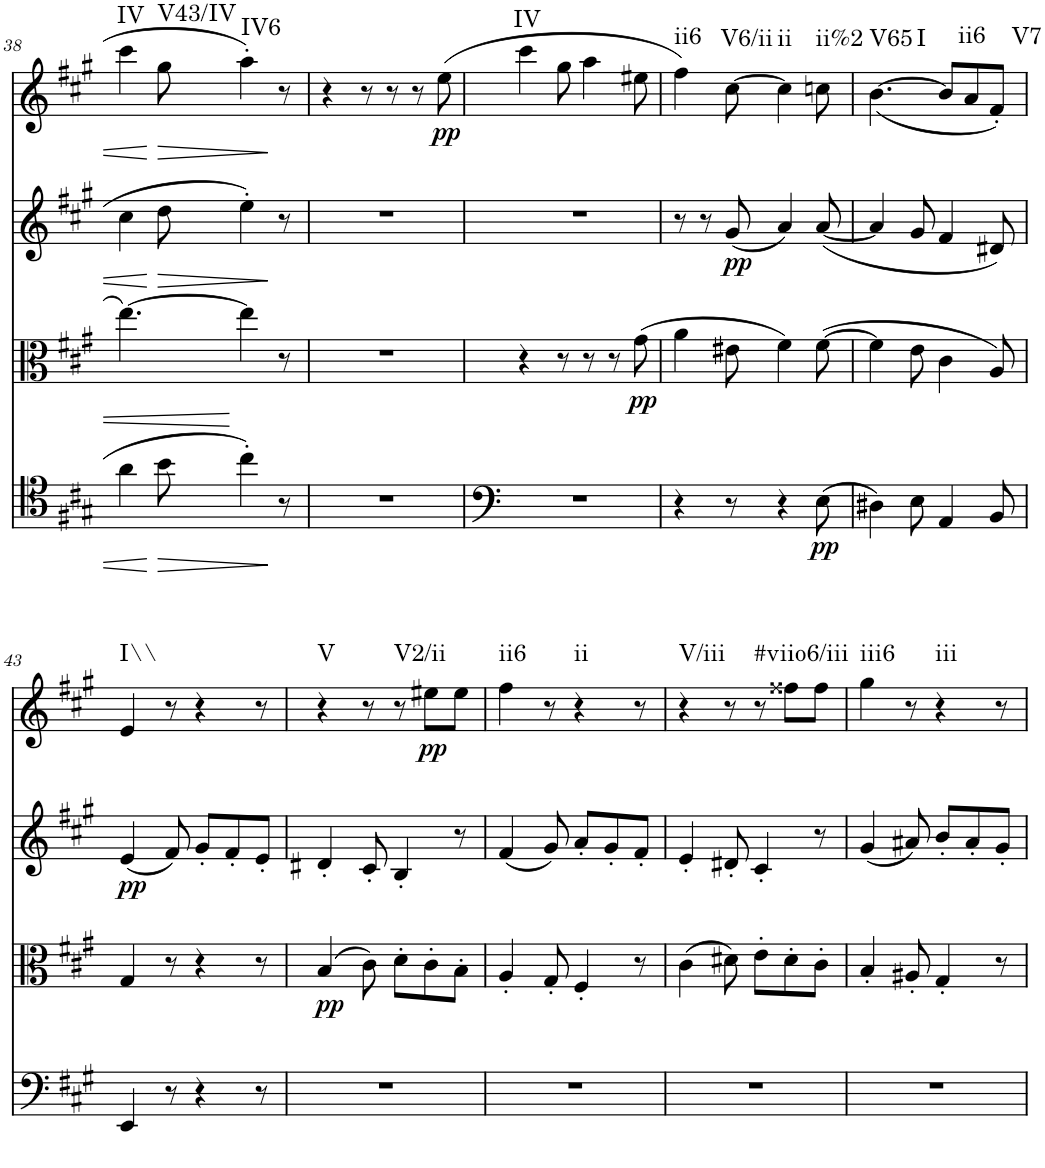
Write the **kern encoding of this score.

**kern	**dynam	**kern	**dynam	**kern	**dynam	**kern	**dynam	**harte
*part4	*part4	*part3	*part3	*part2	*part2	*part1	*part1	*part1
*staff4	*staff4	*staff3	*staff3	*staff2	*staff2	*staff1	*staff1	*
*I"Violoncello	*	*I"Viola	*	*I"Violin 2	*	*I"Violin 1	*	*
*I'Vc	*	*I'Vla	*	*I'Vln	*	*I'Vln	*	*
!!LO:PB:g=z
*clefC4	*	*clefC3	*	*clefG2	*	*clefG2	*	*
*k[f#c#g#]	*	*k[f#c#g#]	*	*k[f#c#g#]	*	*k[f#c#g#]	*	*
*A:	*	*A:	*	*A:	*	*A:	*	*
*M6/8	*	*M6/8	*	*M6/8	*	*M6/8	*	*
=38	=38	=38	=38	=38	=38	=38	=38	=38
!	!	!	!	!	!	!	!	!LO:H:kt=IV
4a\	.	[4.ee\	.	4cc#\	.	4ccc#\	.	N
!	!LO:HP:b	!	!	!	!LO:HP:b	!	!LO:HP:b	!LO:H:kt=V43/IV
8b\	>	.	.	8dd\	>	8gg#\	>	N
!	!	!	!	!	!	!	!	!LO:H:kt=IV6
4cc#'\	.	4ee\]	.	4ee'\	.	4aa'\	.	N
8r	]	8r	.	8r	]	8r	]	.
=39	=39	=39	=39	=39	=39	=39	=39	=39
2.r	.	2.r	.	2.r	.	4r	.	.
.	.	.	.	.	.	8r	.	.
.	.	.	.	.	.	8r	.	.
.	.	.	.	.	.	8r	.	.
!	!	!	!	!	!	!	!LO:DY:b	!
.	.	.	.	.	.	(8ee\	pp	.
=40	=40	=40	=40	=40	=40	=40	=40	=40
!	!	!	!	!	!	!	!	!LO:H:kt=IV
2.r	.	4r	.	2.r	.	4ccc#\	.	N
.	.	8r	.	.	.	8gg#\	.	.
.	.	8r	.	.	.	4aa\	.	.
.	.	8r	.	.	.	.	.	.
!	!	!	!LO:DY:b	!	!	!	!	!
.	.	(8g#\	pp	.	.	8ee#X\	.	.
=41	=41	=41	=41	=41	=41	=41	=41	=41
!	!	!	!	!	!	!	!	!LO:H:kt=ii6
4r	.	4a\	.	8r	.	4ff#\)	.	N
.	.	.	.	8r	.	.	.	.
!	!	!	!	!	!LO:DY:b	!	!	!LO:H:kt=V6/ii
8r	.	8e#X\	.	(8g#/	pp	[8cc#\	.	N
!	!	!	!	!	!	!	!	!LO:H:kt=ii
4r	.	4f#\)	.	4a/)	.	4cc#\]	.	N
!	!LO:DY:b	!	!	!	!	!	!	!LO:H:kt=ii%2
(8E\	pp	([8f#\	.	([8a/	.	8ccn\	.	N
=42	=42	=42	=42	=42	=42	=42	=42	=42
!	!	!	!	!	!	!	!	!LO:H:kt=V65
4D#X\)	.	4f#\]	.	4a/]	.	(<[4.b\	.	N
8E\	.	8e\	.	8g#/	.	.	.	.
!	!	!	!	!	!	!	!	!LO:H:kt=I
4AA/	.	4c#\	.	4f#/	.	8b/L]	.	N
!	!	!	!	!	!	!	!	!LO:H:kt=ii6
.	.	.	.	.	.	8a/	.	N
!	!	!	!	!	!	!	!	!LO:H:kt=V7
8BB/	.	8A/)	.	8d#X/)	.	8f#'/J)	.	N
!!LO:LB:g=z
=43	=43	=43	=43	=43	=43	=43	=43	=43
!	!	!	!	!	!LO:DY:b	!	!	!LO:H:kt=I\\
4EE/	.	4G#/	.	(4e/	pp	4e/	.	N
8r	.	8r	.	8f#/)	.	8r	.	.
4r	.	4r	.	8g#'/L	.	4r	.	.
.	.	.	.	8f#'/	.	.	.	.
8r	.	8r	.	8e'/J	.	8r	.	.
=44	=44	=44	=44	=44	=44	=44	=44	=44
!	!	!	!LO:DY:b	!	!	!	!	!LO:H:kt=V
2.r	.	(4B/	pp	4d#X'/	.	4r	.	N
.	.	8c#\)	.	8c#'/	.	8r	.	.
!	!	!	!	!	!	!	!	!LO:H:kt=V2/ii
.	.	8d'\L	.	4B'/	.	8r	.	N
!	!	!	!	!	!	!	!LO:DY:b	!
.	.	8c#'\	.	.	.	8ee#X\L	pp	.
.	.	8B'\J	.	8r	.	8ee#\J	.	.
=45	=45	=45	=45	=45	=45	=45	=45	=45
!	!	!	!	!	!	!	!	!LO:H:kt=ii6
2.r	.	4A'/	.	(4f#/	.	4ff#\	.	N
.	.	8G#'/	.	8g#/)	.	8r	.	.
!	!	!	!	!	!	!	!	!LO:H:kt=ii
.	.	4F#'/	.	8a'/L	.	4r	.	N
.	.	.	.	8g#'/	.	.	.	.
.	.	8r	.	8f#'/J	.	8r	.	.
=46	=46	=46	=46	=46	=46	=46	=46	=46
!	!	!	!	!	!	!	!	!LO:H:kt=V/iii
2.r	.	(4c#\	.	4e'/	.	4r	.	N
.	.	8d#X\)	.	8d#X'/	.	8r	.	.
!	!	!	!	!	!	!	!	!LO:H:kt=#viio6/iii
.	.	8e'\L	.	4c#'/	.	8r	.	N
.	.	8d#'\	.	.	.	8ff##X\L	.	.
.	.	8c#'\J	.	8r	.	8ff##\J	.	.
=47	=47	=47	=47	=47	=47	=47	=47	=47
!	!	!	!	!	!	!	!	!LO:H:kt=iii6
2.r	.	4B'/	.	(4g#/	.	4gg#\	.	N
.	.	8A#X'/	.	8a#X/)	.	8r	.	.
!	!	!	!	!	!	!	!	!LO:H:kt=iii
.	.	4G#'/	.	8b'/L	.	4r	.	N
.	.	.	.	8a#'/	.	.	.	.
.	.	8r	.	8g#'/J	.	8r	.	.
=	=	=	=	=	=	=	=	=
*-	*-	*-	*-	*-	*-	*-	*-	*-
